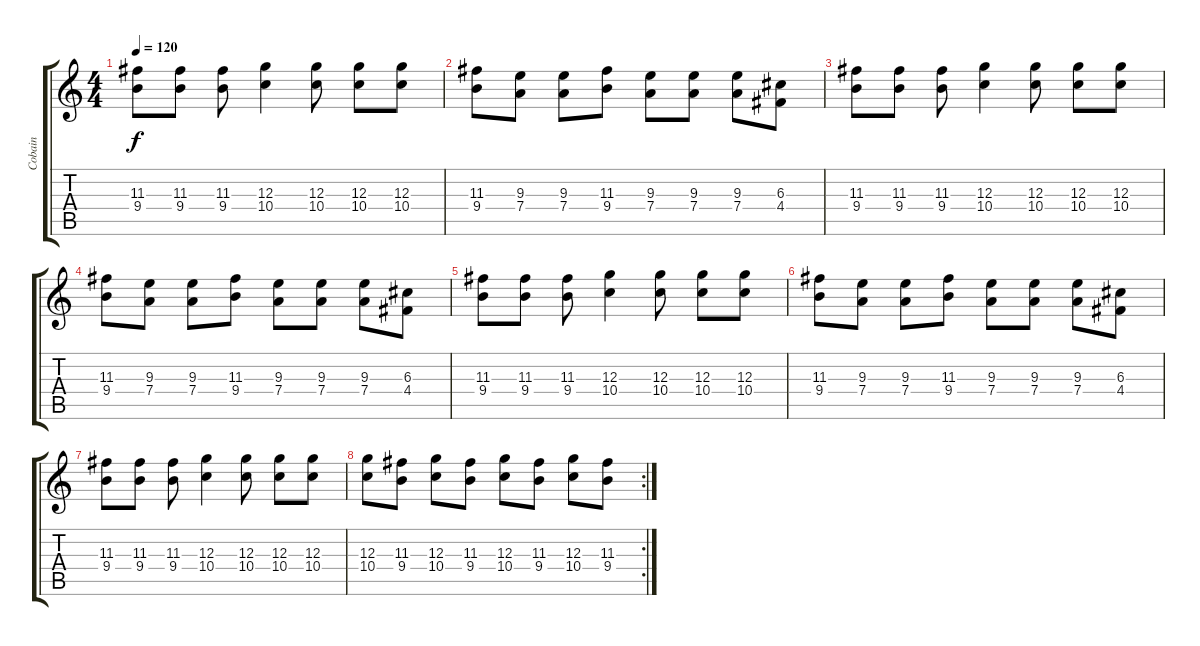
\track ("Cobain" "Cobain") {instrument distortionguitar}
\staff {score tabs}
\tuning (E4 B3 G3 D3 A2 E2) {hide}
\ts (4 4)
\tempo 120
\clef g2
\ks c
(11.3 9.4).8{dy f} (11.3 9.4).8 (11.3 9.4).8 (12.3 10.4).4 (12.3 10.4).8 (12.3 10.4).8 (12.3 10.4).8 |
(11.3 9.4).8 (9.3 7.4).8 (9.3 7.4).8 (11.3 9.4).8 (9.3 7.4).8 (9.3 7.4).8 (9.3 7.4).8 (6.3 4.4).8 |
(11.3 9.4).8 (11.3 9.4).8 (11.3 9.4).8 (12.3 10.4).4 (12.3 10.4).8 (12.3 10.4).8 (12.3 10.4).8 |
(11.3 9.4).8 (9.3 7.4).8 (9.3 7.4).8 (11.3 9.4).8 (9.3 7.4).8 (9.3 7.4).8 (9.3 7.4).8 (6.3 4.4).8 |
(11.3 9.4).8 (11.3 9.4).8 (11.3 9.4).8 (12.3 10.4).4 (12.3 10.4).8 (12.3 10.4).8 (12.3 10.4).8 |
(11.3 9.4).8 (9.3 7.4).8 (9.3 7.4).8 (11.3 9.4).8 (9.3 7.4).8 (9.3 7.4).8 (9.3 7.4).8 (6.3 4.4).8 |
(11.3 9.4).8 (11.3 9.4).8 (11.3 9.4).8 (12.3 10.4).4 (12.3 10.4).8 (12.3 10.4).8 (12.3 10.4).8 |
\rc 2
(12.3 10.4).8 (11.3 9.4).8 (12.3 10.4).8 (11.3 9.4).8 (12.3 10.4).8 (11.3 9.4).8 (12.3 10.4).8 (11.3 9.4).8
